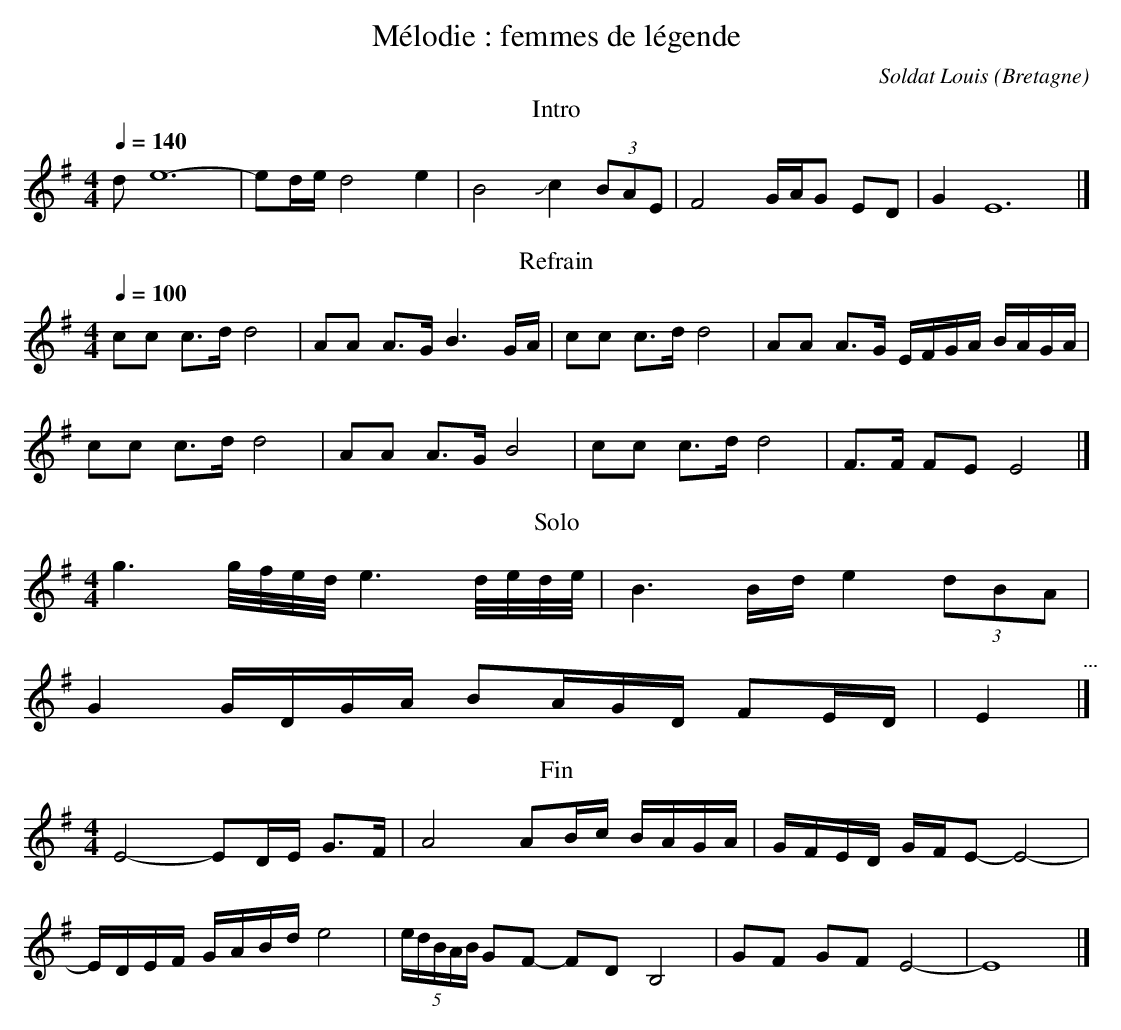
X:1
T:Mélodie : femmes de légende
C:Soldat Louis
O:Bretagne
M:4/4
L:1/8
Q:1/4=140
K:Gmaj
T:Intro
d e12- | ed/2e/2 d4 e2 | B4 +slide+ c2 (3BAE | F4 G/2A/2G ED | G2 E12 |]
T:Refrain
Q:1/4=100
cc c>d d4 | AA A>G B3 G/2A/2 | cc c>d d4 | AA A>G E/2F/2G/2A/2 B/2A/2G/2A/2 |
cc c>d d4 | AA A>G B4 | cc c>d d4 | F>F FE E4 |]
T:Solo
g3 g/4f/4e/4d/4 e3 d/4e/4d/4e/4 | B3 B/2d/2 e2 (3dBA |
G2 G/2D/2G/2A/2 BA/2G/2D/2 FE/2D/2 | E2 "..."|]
T:Fin
M:4/4
L:1/16
K:Gmaj
E8- E2DE G2>F2 | A8 A2Bc BAGA | GFED GFE2- E8- |
EDEF GABd e8 | (5edBAB G2F2- F2D2 B,8 | G2F2 G2F2 E8- | E16 |]
